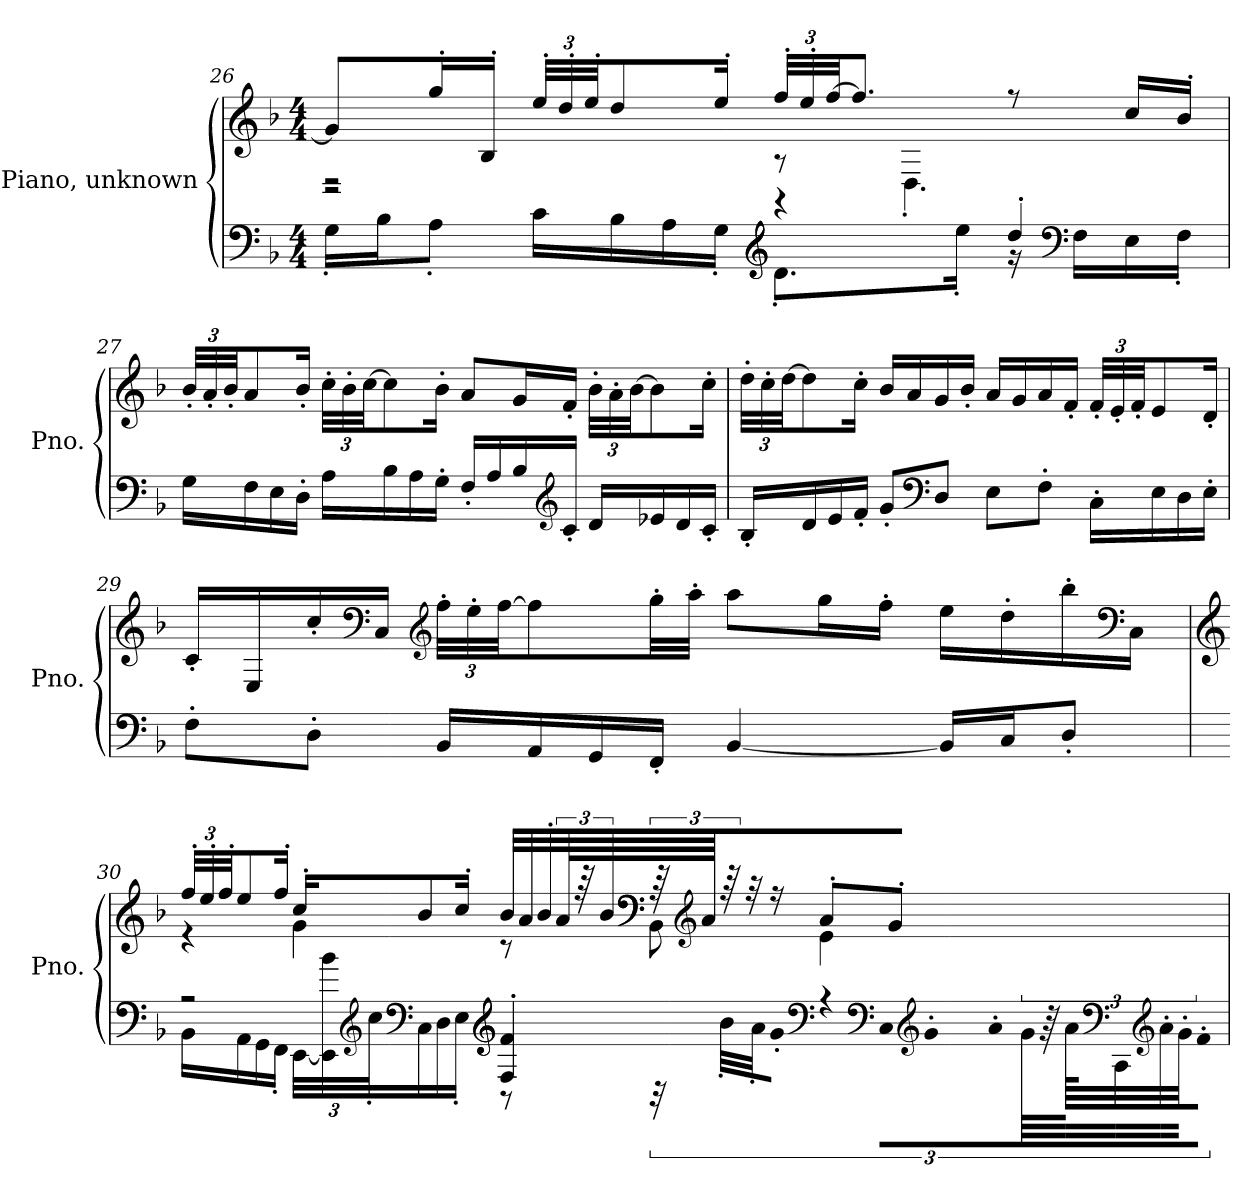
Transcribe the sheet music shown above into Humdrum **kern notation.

**kern	**kern
*part1	*part1
*staff2	*staff1
*I"Piano, unknown	*
*I'Pno.	*
!!LO:LB:g=z
*clefF4	*clefG2
*k[b-]	*k[b-]
*M4/4	*M4/4
=26	=26
*^	*^
2r	16G'\LL	8g/L]	2r
.	16B-\J	.	.
.	8A'\J	16gg'/L	.
.	.	16B-'/JJ	.
*	*	*Xbrackettup	*
.	16c\LL	48ee'/LLL	.
.	.	48dd'/	.
.	.	48ee'/JJ	.
.	16B-\	8dd/	.
.	16A\	.	.
.	16G'\JJ	16ee'/Jk	.
*clefG2	*	*	*
4r	8.d'\L	48ff'/LLL	8r
.	.	48ee'/	.
.	.	[48ff/JJ	.
.	.	8.ff/J]	.
.	.	.	4.D'\
.	16ee'\Jk	.	.
4dd'/	16r	8r	.
*clefF4	*	*	*
.	16F\LL	.	.
.	16E\	16cc/LL	.
.	16F'\JJ	16b-'/JJ	.
*v	*v	*	*
*	*v	*v
=27	=27
16G\LL	48b-'/LLL
.	48a'/
.	48b-'/JJ
16F\	8a/
16E\	.
16D'\JJ	16b-'/Jk
16A\LL	48cc'\LLL
.	48b-'\
.	[48cc\JJ
16B-\	8cc\]
16A\	.
16G'\JJ	16b-'\Jk
16F'/LL	8a/L
16A/	.
16B-/	16g/L
*clefG2	*
16c'/JJ	16f'/JJ
16d/LL	48b-'\LLL
.	48a'\
.	[48b-\JJ
16e-X/	8b-\]
16d/	.
16c'/JJ	16cc'\Jk
!!LO:LB:g=z
=28	=28
16B-'/LL	48dd'\LLL
.	48cc'\
.	[48dd\JJ
16d/	8dd\]
16e/	.
16f'/JJ	16cc'\Jk
8g'/L	16b-/LL
.	16a/
*clefF4	*
8D/J	16g/
.	16b-'/JJ
8E\L	16a/LL
.	16g/
8F'\J	16a/
.	16f'/JJ
16C'\LL	48f'/LLL
.	48e'/
.	48f'/JJ
16E\	8e/
16D\	.
16E'\JJ	16d'/Jk
=29	=29
8F'\L	16c'/LL
.	16E/
8D'\J	16cc'/
*	*clefF4
.	16C/JJ
*	*clefG2
16BB-/LL	48ff'\LLL
.	48ee'\
.	[48ff\JJ
16AA/	8ff\]
16GG/	.
16FF'/JJ	32gg'\LL
.	32aa'\JJJ
[4BB-/	8aa\L
.	16gg\L
.	16ff'\JJ
16BB-/LL]	16ee\LL
16C/J	16dd'\
8D'/J	16bb-'\
*	*clefF4
.	16C\JJ
!!LO:PB:g=z
=30	=30
*	*clefG2
*^	*^
2r	16BB-\LL	48ff'/LLL	4r
.	.	48ee'/	.
.	.	48ff'/JJ	.
.	16AA\	8ee/	.
.	16GG\	.	.
.	16FF'\JJ	16ff'/Jk	.
*	*Xbrackettup	*	*
.	[48EE\LLL	16cc'/KL	4g\
.	48EE\] 48b-\	.	.
*clefG2	*	*	*
.	48cc'\J	.	.
*clefF4	*	*	*
.	16C\	8b-/	.
.	16D\	.	.
.	16E'\JJ	16cc'/Jk	.
*clefG2	*	*	*
4F/' 4f/'	8r	32b-/LLL	8r
.	.	32a/	.
.	.	32b-'/	.
*	*	*brackettup	*
.	.	96a/JJJk	.
.	.	96r	.
.	.	96b-/	.
*	*	*clefF4	*
*	*brackettup	*	*
.	48r	96r	8BB-\
*	*	*clefG2	*
.	.	96a/	.
.	48b-'\LLL	96r	.
.	.	32r	.
.	48a'\J	.	.
.	16g'\JJ	16r	.
*clefF4	*	*	*
4r	32C\LLL	8a'/L	4e\
*clefG2	*	*	*
.	32g'\	.	.
.	32a'\	.	.
.	96g\JJJk	.	.
.	96r	.	.
.	96a\KLLL	.	.
*clefF4	*	*	*
*	*Xbrackettup	*	*
.	48CC\	8g'/J	.
*clefG2	*	*	*
.	48a'\	.	.
.	48g'\J	.	.
.	16f'\JJ	.	.
*v	*v	*	*
*	*v	*v
=	=
*-	*-
